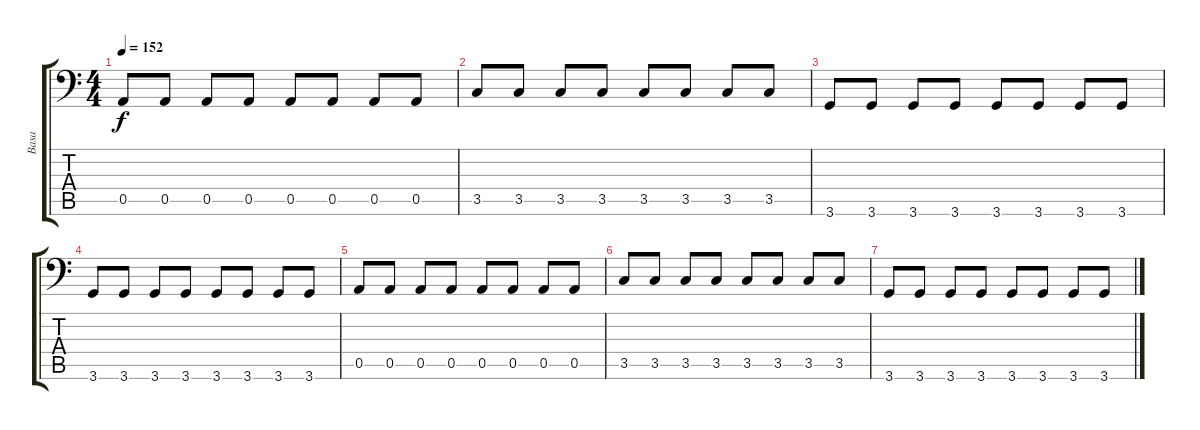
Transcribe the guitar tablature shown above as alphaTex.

\track ("Basa" "Basa") {instrument electricbassfinger}
\staff {score tabs}
\tuning (E3 B2 G2 D2 A1 E1) {hide}
\ts (4 4)
\tempo 152
\clef f4
\ks c
0.5.8{dy f} 0.5.8 0.5.8 0.5.8 0.5.8 0.5.8 0.5.8 0.5.8 |
3.5.8 3.5.8 3.5.8 3.5.8 3.5.8 3.5.8 3.5.8 3.5.8 |
3.6.8 3.6.8 3.6.8 3.6.8 3.6.8 3.6.8 3.6.8 3.6.8 |
3.6.8 3.6.8 3.6.8 3.6.8 3.6.8 3.6.8 3.6.8 3.6.8 |
0.5.8 0.5.8 0.5.8 0.5.8 0.5.8 0.5.8 0.5.8 0.5.8 |
3.5.8 3.5.8 3.5.8 3.5.8 3.5.8 3.5.8 3.5.8 3.5.8 |
3.6.8 3.6.8 3.6.8 3.6.8 3.6.8 3.6.8 3.6.8 3.6.8
